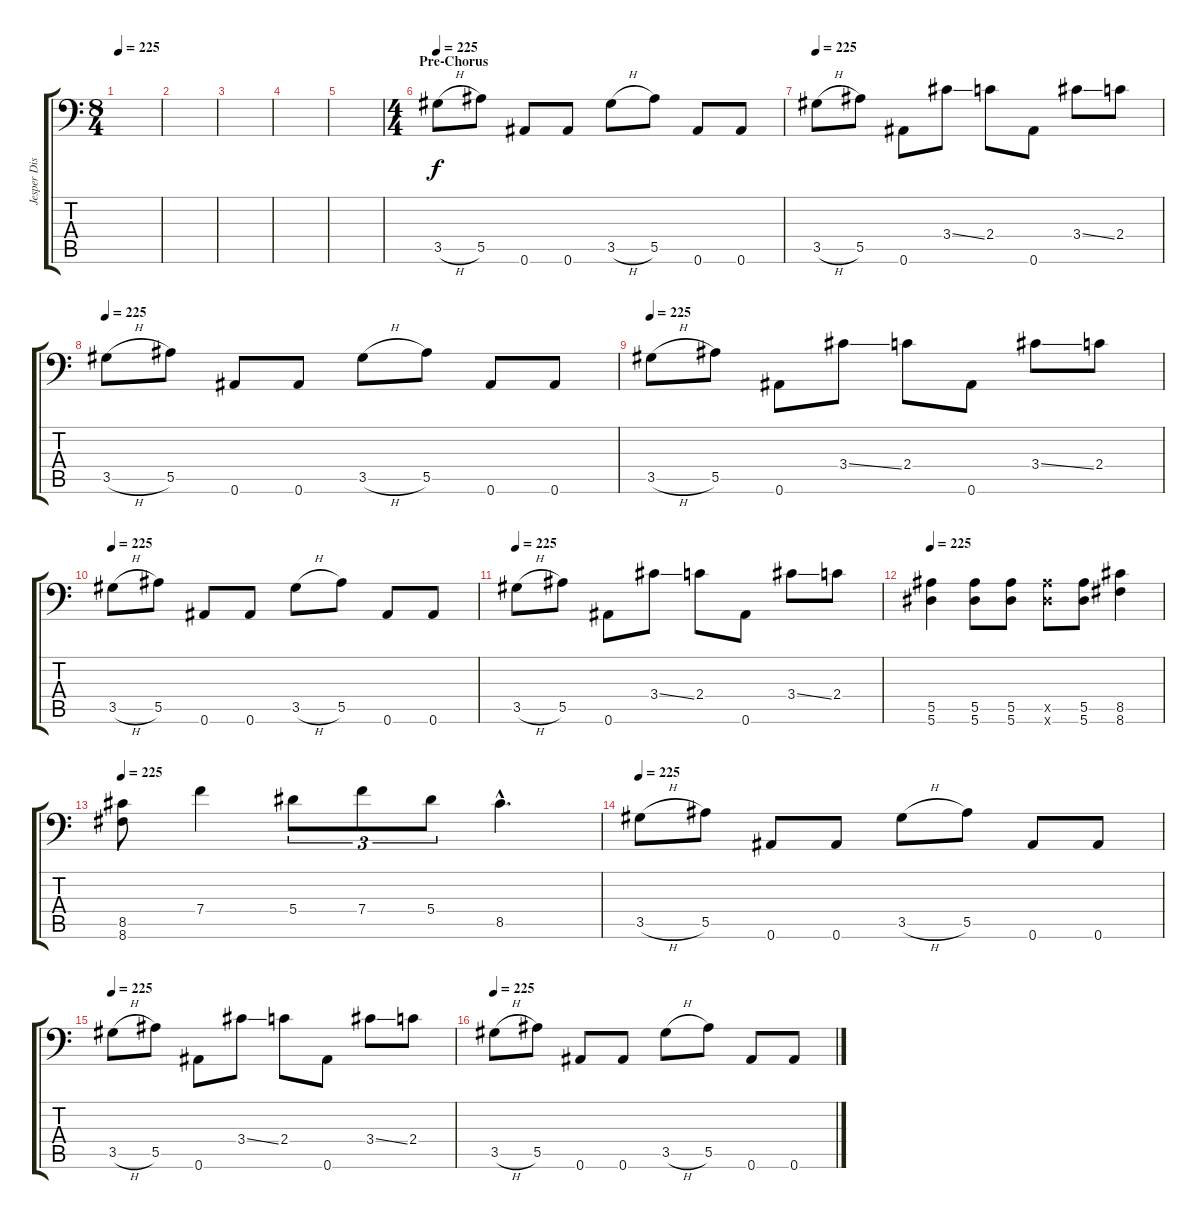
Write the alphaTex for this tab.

\track ("Jesper Dist." "Jesper Dis") {instrument distortionguitar}
\staff {score tabs}
\tuning (C4 G3 Eb3 Bb2 F2 Bb1) {hide}
\ts (8 4)
\tempo 225
\clef f4
\ks c
|
|
|
|
|
\ts (4 4)
\section ("" "Pre-Chorus")
\tempo 225
3.5{h}.8 5.5.8 0.6.8 0.6.8 3.5{h}.8 5.5.8 0.6.8 0.6.8 |
\tempo 225
3.5{h}.8 5.5.8 0.6.8 3.4{ss}.8 2.4.8 0.6.8 3.4{ss}.8 2.4.8 |
\tempo 225
3.5{h}.8 5.5.8 0.6.8 0.6.8 3.5{h}.8 5.5.8 0.6.8 0.6.8 |
\tempo 225
3.5{h}.8 5.5.8 0.6.8 3.4{ss}.8 2.4.8 0.6.8 3.4{ss}.8 2.4.8 |
\tempo 225
3.5{h}.8 5.5.8 0.6.8 0.6.8 3.5{h}.8 5.5.8 0.6.8 0.6.8 |
\tempo 225
3.5{h}.8 5.5.8 0.6.8 3.4{ss}.8 2.4.8 0.6.8 3.4{ss}.8 2.4.8 |
\tempo 225
(5.5 5.6).4 (5.5 5.6).8 (5.5 5.6).8 (5.5{x} 5.6{x}).8 (5.5 5.6).8 (8.5 8.6).4 |
\tempo 225
(8.5 8.6).8 7.4.4 5.4.8{tu (3 2)} 7.4.8{tu (3 2)} 5.4.8{tu (3 2)} 8.5{hac}.4{d} |
\tempo 225
3.5{h}.8 5.5.8 0.6.8 0.6.8 3.5{h}.8 5.5.8 0.6.8 0.6.8 |
\tempo 225
3.5{h}.8 5.5.8 0.6.8 3.4{ss}.8 2.4.8 0.6.8 3.4{ss}.8 2.4.8 |
\tempo 225
3.5{h}.8 5.5.8 0.6.8 0.6.8 3.5{h}.8 5.5.8 0.6.8 0.6.8
